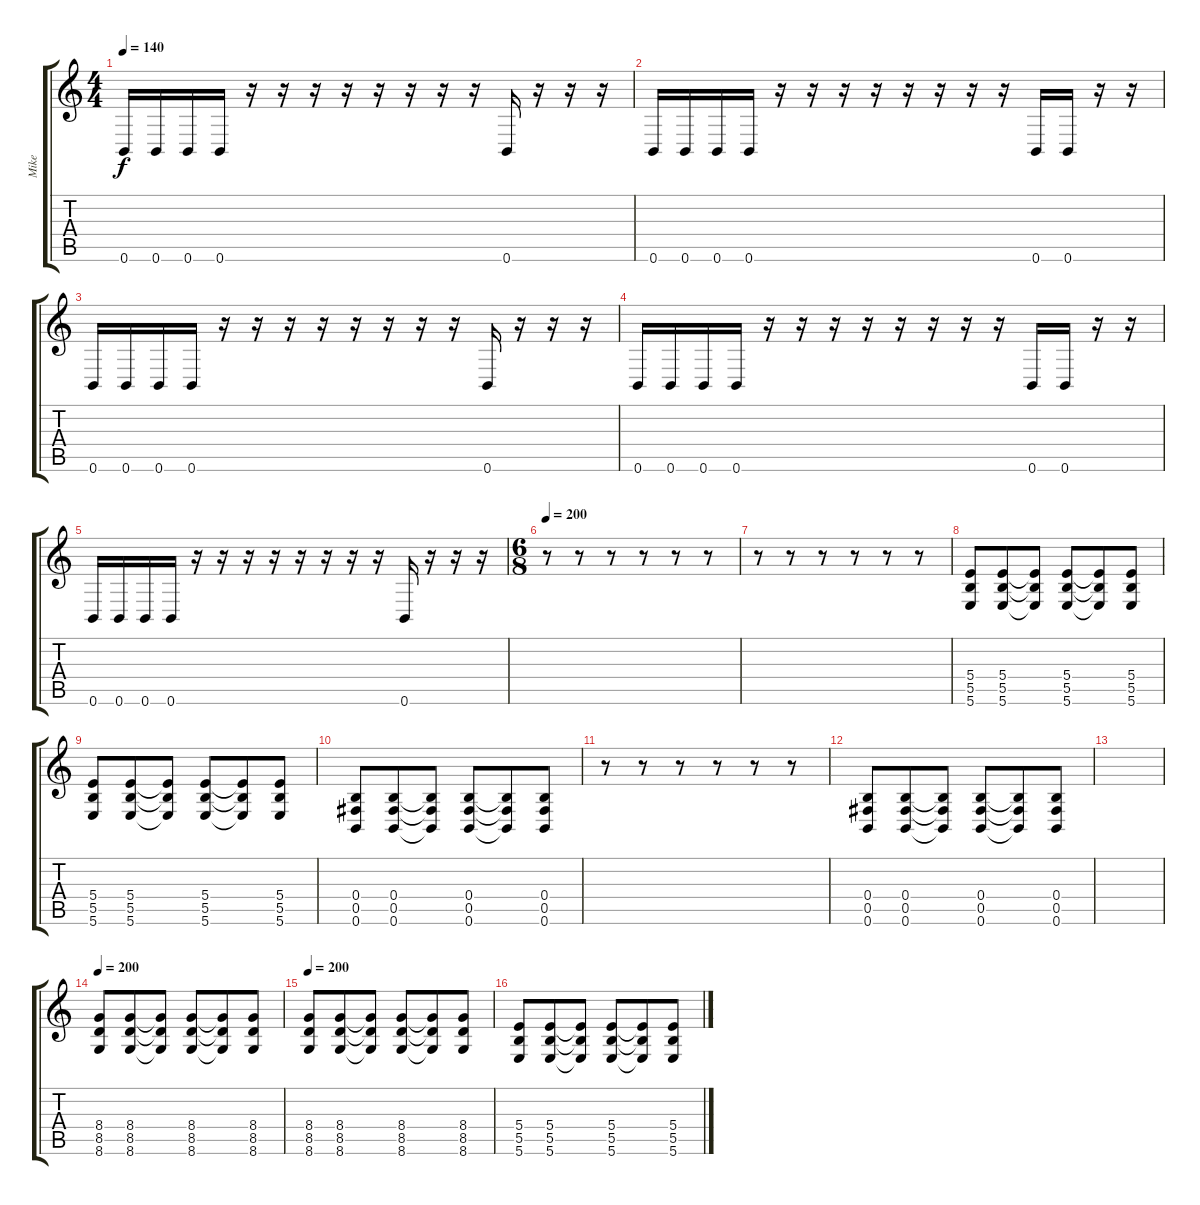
\track ("Mike" "Mike") {instrument distortionguitar}
\staff {score tabs}
\tuning (Db4 Ab3 E3 B2 Gb2 B1) {hide}
\ts (4 4)
\tempo 140
\clef g2
\ks c
0.6.16{dy f} 0.6.16 0.6.16 0.6.16 r.16 r.16 r.16 r.16 r.16 r.16 r.16 r.16 0.6.16 r.16 r.16 r.16 |
0.6.16 0.6.16 0.6.16 0.6.16 r.16 r.16 r.16 r.16 r.16 r.16 r.16 r.16 0.6.16 0.6.16 r.16 r.16 |
0.6.16 0.6.16 0.6.16 0.6.16 r.16 r.16 r.16 r.16 r.16 r.16 r.16 r.16 0.6.16 r.16 r.16 r.16 |
0.6.16 0.6.16 0.6.16 0.6.16 r.16 r.16 r.16 r.16 r.16 r.16 r.16 r.16 0.6.16 0.6.16 r.16 r.16 |
0.6.16 0.6.16 0.6.16 0.6.16 r.16 r.16 r.16 r.16 r.16 r.16 r.16 r.16 0.6.16 r.16 r.16 r.16 |
\ts (6 8)
\tempo 200
r.8 r.8 r.8 r.8 r.8 r.8 |
r.8 r.8 r.8 r.8 r.8 r.8 |
(5.4 5.5 5.6).8 (5.4 5.5 5.6).8 (5.4{t} 5.5{t} 5.6{t}).8 (5.4 5.5 5.6).8 (5.4{t} 5.5{t} 5.6{t}).8 (5.4 5.5 5.6).8 |
(5.4 5.5 5.6).8 (5.4 5.5 5.6).8 (5.4{t} 5.5{t} 5.6{t}).8 (5.4 5.5 5.6).8 (5.4{t} 5.5{t} 5.6{t}).8 (5.4 5.5 5.6).8 |
(0.4 0.5 0.6).8 (0.4 0.5 0.6).8 (0.4{t} 0.5{t} 0.6{t}).8 (0.4 0.5 0.6).8 (0.4{t} 0.5{t} 0.6{t}).8 (0.4 0.5 0.6).8 |
r.8 r.8 r.8 r.8 r.8 r.8 |
(0.4 0.5 0.6).8 (0.4 0.5 0.6).8 (0.4{t} 0.5{t} 0.6{t}).8 (0.4 0.5 0.6).8 (0.4{t} 0.5{t} 0.6{t}).8 (0.4 0.5 0.6).8 |
|
\tempo 200
(8.4 8.5 8.6).8 (8.4 8.5 8.6).8 (8.4{t} 8.5{t} 8.6{t}).8 (8.4 8.5 8.6).8 (8.4{t} 8.5{t} 8.6{t}).8 (8.4 8.5 8.6).8 |
\tempo 200
(8.4 8.5 8.6).8 (8.4 8.5 8.6).8 (8.4{t} 8.5{t} 8.6{t}).8 (8.4 8.5 8.6).8 (8.4{t} 8.5{t} 8.6{t}).8 (8.4 8.5 8.6).8 |
(5.4 5.5 5.6).8 (5.4 5.5 5.6).8 (5.4{t} 5.5{t} 5.6{t}).8 (5.4 5.5 5.6).8 (5.4{t} 5.5{t} 5.6{t}).8 (5.4 5.5 5.6).8
